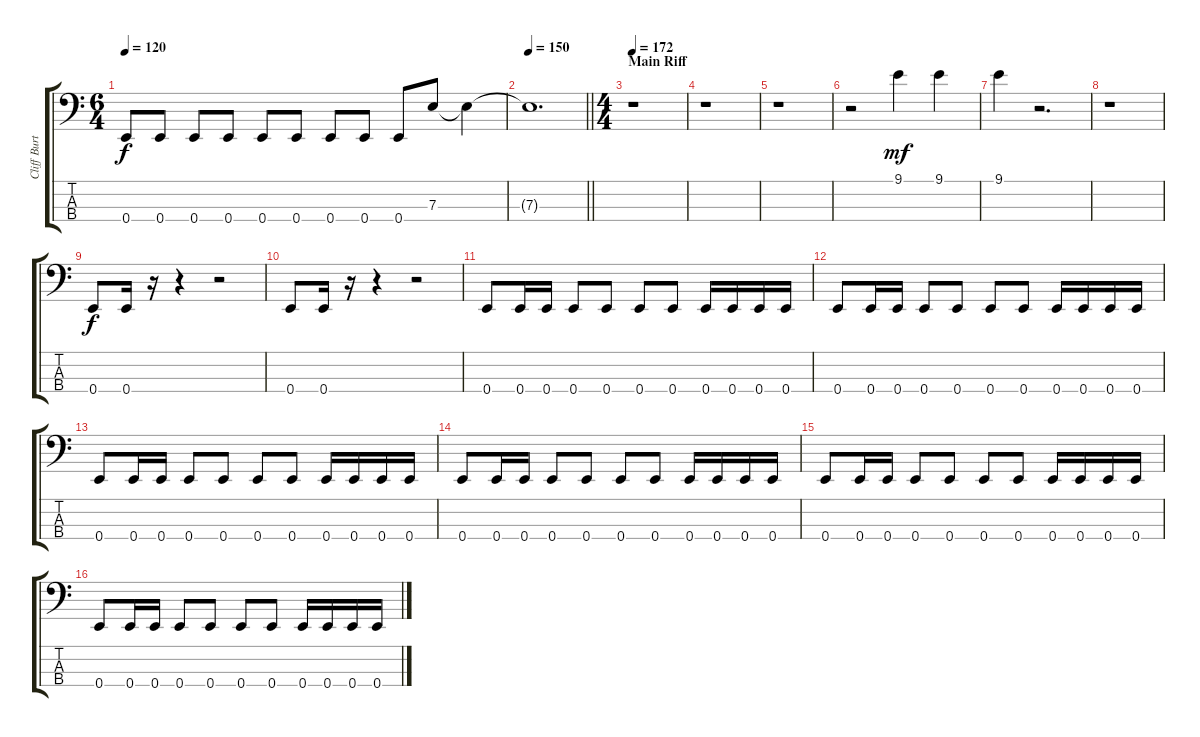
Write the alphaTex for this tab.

\track ("Cliff Burton" "Cliff Burt") {instrument electricbassfinger}
\staff {score tabs}
\tuning (G2 D2 A1 E1) {hide}
\ts (6 4)
\tempo 120
\clef f4
\ks c
0.4.8{dy f} 0.4.8 0.4.8 0.4.8 0.4.8 0.4.8 0.4.8 0.4.8 0.4.8 7.3.8 7.3{t}.4 |
\tempo 150
\barLineRight lightlight
7.3{t}.1{d} |
\ts (4 4)
\section ("" "Main Riff")
\tempo 172
r.1 |
r.1 |
r.1 |
r.2 9.1.4{dy mf} 9.1.4 |
9.1.4 r.2{d} |
r.1 |
0.4.8{dy f} 0.4.16 r.16 r.4 r.2 |
0.4.8 0.4.16 r.16 r.4 r.2 |
0.4.8 0.4.16 0.4.16 0.4.8 0.4.8 0.4.8 0.4.8 0.4.16 0.4.16 0.4.16 0.4.16 |
0.4.8 0.4.16 0.4.16 0.4.8 0.4.8 0.4.8 0.4.8 0.4.16 0.4.16 0.4.16 0.4.16 |
0.4.8 0.4.16 0.4.16 0.4.8 0.4.8 0.4.8 0.4.8 0.4.16 0.4.16 0.4.16 0.4.16 |
0.4.8 0.4.16 0.4.16 0.4.8 0.4.8 0.4.8 0.4.8 0.4.16 0.4.16 0.4.16 0.4.16 |
0.4.8 0.4.16 0.4.16 0.4.8 0.4.8 0.4.8 0.4.8 0.4.16 0.4.16 0.4.16 0.4.16 |
0.4.8 0.4.16 0.4.16 0.4.8 0.4.8 0.4.8 0.4.8 0.4.16 0.4.16 0.4.16 0.4.16
